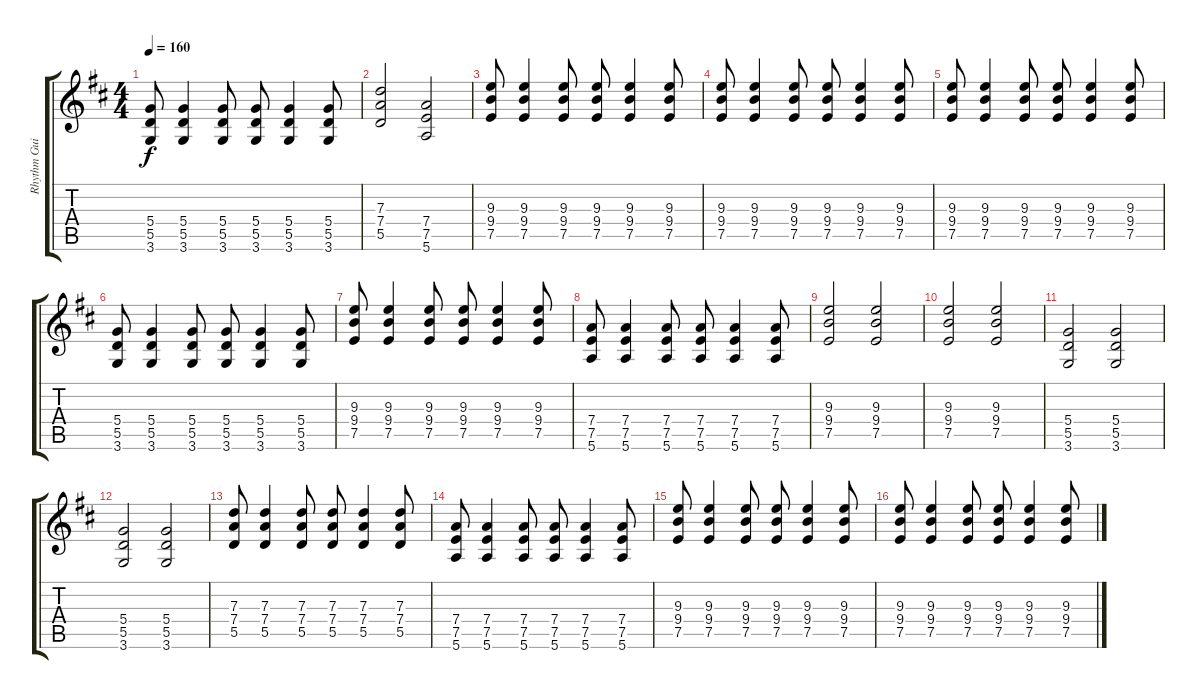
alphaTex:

\track ("Rhythm Guitar 1 (Brett Gurewitz)" "Rhythm Gui") {instrument distortionguitar}
\staff {score tabs}
\tuning (E4 B3 G3 D3 A2 E2) {hide}
\ts (4 4)
\tempo 160
\clef g2
\ks d
(5.4 5.5 3.6).8{dy f} (5.4 5.5 3.6).4 (5.4 5.5 3.6).8 (5.4 5.5 3.6).8 (5.4 5.5 3.6).4 (5.4 5.5 3.6).8 |
(7.3 7.4 5.5).2 (7.4 7.5 5.6).2 |
(9.3 9.4 7.5).8 (9.3 9.4 7.5).4 (9.3 9.4 7.5).8 (9.3 9.4 7.5).8 (9.3 9.4 7.5).4 (9.3 9.4 7.5).8 |
(9.3 9.4 7.5).8 (9.3 9.4 7.5).4 (9.3 9.4 7.5).8 (9.3 9.4 7.5).8 (9.3 9.4 7.5).4 (9.3 9.4 7.5).8 |
(9.3 9.4 7.5).8 (9.3 9.4 7.5).4 (9.3 9.4 7.5).8 (9.3 9.4 7.5).8 (9.3 9.4 7.5).4 (9.3 9.4 7.5).8 |
(5.4 5.5 3.6).8 (5.4 5.5 3.6).4 (5.4 5.5 3.6).8 (5.4 5.5 3.6).8 (5.4 5.5 3.6).4 (5.4 5.5 3.6).8 |
(9.3 9.4 7.5).8 (9.3 9.4 7.5).4 (9.3 9.4 7.5).8 (9.3 9.4 7.5).8 (9.3 9.4 7.5).4 (9.3 9.4 7.5).8 |
(7.4 7.5 5.6).8 (7.4 7.5 5.6).4 (7.4 7.5 5.6).8 (7.4 7.5 5.6).8 (7.4 7.5 5.6).4 (7.4 7.5 5.6).8 |
(9.3 9.4 7.5).2 (9.3 9.4 7.5).2 |
(9.3 9.4 7.5).2 (9.3 9.4 7.5).2 |
(5.4 5.5 3.6).2 (5.4 5.5 3.6).2 |
(5.4 5.5 3.6).2 (5.4 5.5 3.6).2 |
(7.3 7.4 5.5).8 (7.3 7.4 5.5).4 (7.3 7.4 5.5).8 (7.3 7.4 5.5).8 (7.3 7.4 5.5).4 (7.3 7.4 5.5).8 |
(7.4 7.5 5.6).8 (7.4 7.5 5.6).4 (7.4 7.5 5.6).8 (7.4 7.5 5.6).8 (7.4 7.5 5.6).4 (7.4 7.5 5.6).8 |
(9.3 9.4 7.5).8 (9.3 9.4 7.5).4 (9.3 9.4 7.5).8 (9.3 9.4 7.5).8 (9.3 9.4 7.5).4 (9.3 9.4 7.5).8 |
(9.3 9.4 7.5).8 (9.3 9.4 7.5).4 (9.3 9.4 7.5).8 (9.3 9.4 7.5).8 (9.3 9.4 7.5).4 (9.3 9.4 7.5).8
